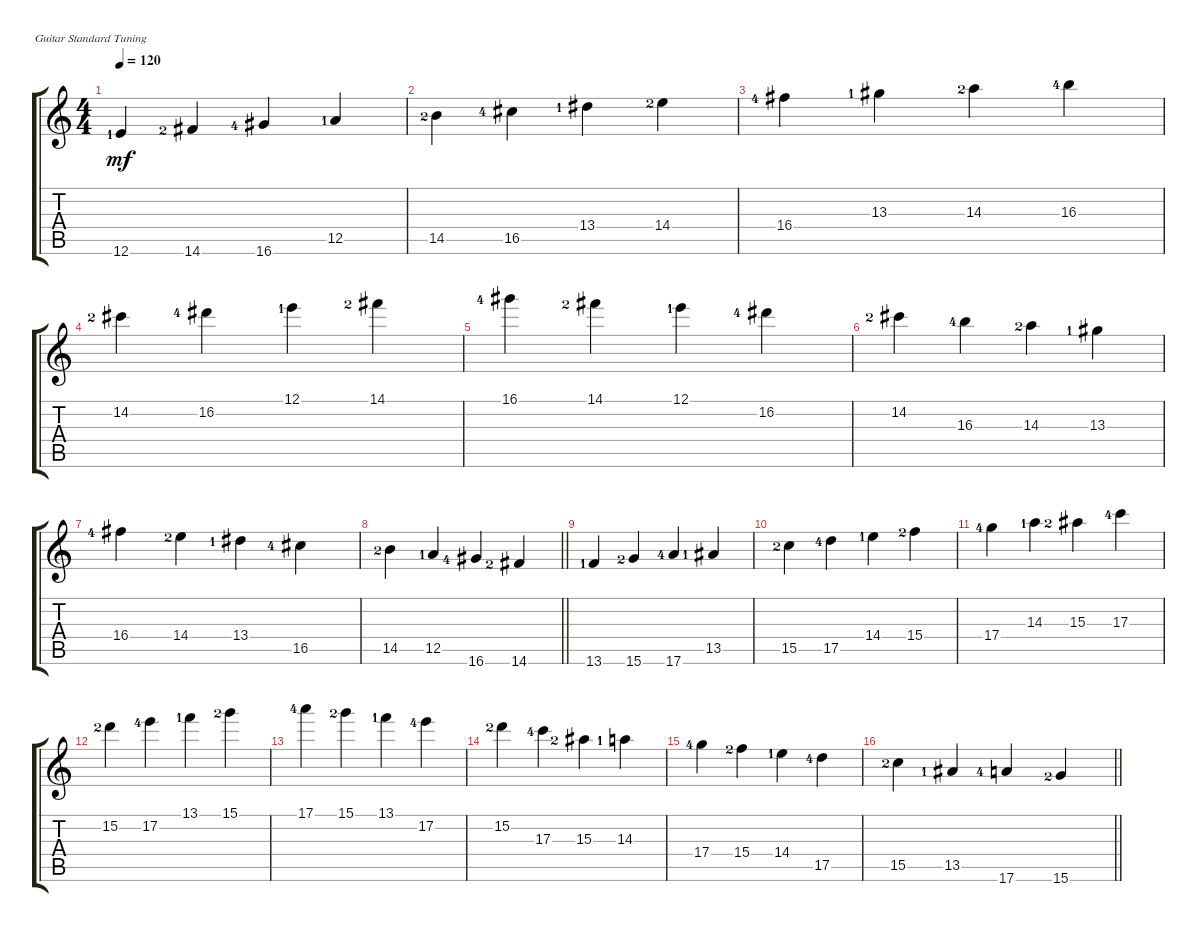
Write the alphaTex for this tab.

\defaultSystemsLayout 4
\bracketExtendMode groupsimilarinstruments
\singleTrackTrackNamePolicy hidden
\firstSystemTrackNameOrientation horizontal
\otherSystemsTrackNameOrientation horizontal
\track ("Electric Guitar" "E-Gt") {instrument electricguitarclean}
\staff {score tabs}
\tuning (E4 B3 G3 D3 A2 E2)
\ts (4 4)
\tempo 120
\clef g2
\scale
0.243945
\ks c
12.6{lf 2}.4{dy mf} 14.6{lf 3}.4 16.6{lf 5}.4 12.5{lf 2}.4 |
\scale
0.243945 14.5{lf 3}.4 16.5{lf 5}.4 13.4{lf 2}.4 14.4{lf 3}.4 |
\scale
0.256055 16.4{lf 5}.4 13.3{lf 2}.4 14.3{lf 3}.4 16.3{lf 5}.4 |
\scale
0.256055 14.2{lf 3}.4 16.2{lf 5}.4 12.1{lf 2}.4 14.1{lf 3}.4 |
\scale
0.252991 16.1{lf 5}.4 14.1{lf 3}.4 12.1{lf 2}.4 16.2{lf 5}.4 |
\scale
0.252991 14.2{lf 3}.4 16.3{lf 5}.4 14.3{lf 3}.4 13.3{lf 2}.4 |
\scale
0.252991 16.4{lf 5}.4 14.4{lf 3}.4 13.4{lf 2}.4 16.5{lf 5}.4 |
\section ("" "")
\scale
0.241026
\barLineRight lightlight
14.5{lf 3}.4 12.5{lf 2}.4 16.6{lf 5}.4 14.6{lf 3}.4 |
\scale
0.268061 13.6{lf 2}.4 15.6{lf 3}.4 17.6{lf 5}.4 13.5{lf 2}.4 |
\scale
0.231939 15.5{lf 3}.4 17.5{lf 5}.4 14.4{lf 2}.4 15.4{lf 3}.4 |
\scale
0.268061 17.4{lf 5}.4 14.3{lf 2}.4 15.3{lf 3}.4 17.3{lf 5}.4 |
\scale
0.231939 15.2{lf 3}.4 17.2{lf 5}.4 13.1{lf 2}.4 15.1{lf 3}.4 |
\scale
0.231939 17.1{lf 5}.4 15.1{lf 3}.4 13.1{lf 2}.4 17.2{lf 5}.4 |
\scale
0.268061 15.2{lf 3}.4 17.3{lf 5}.4 15.3{lf 3}.4 14.3{lf 2}.4 |
\scale
0.231939 17.4{lf 5}.4 15.4{lf 3}.4 14.4{lf 2}.4 17.5{lf 5}.4 |
\scale
0.268061
\barLineRight lightlight
15.5{lf 3}.4 13.5{lf 2}.4 17.6{lf 5}.4 15.6{lf 3}.4
